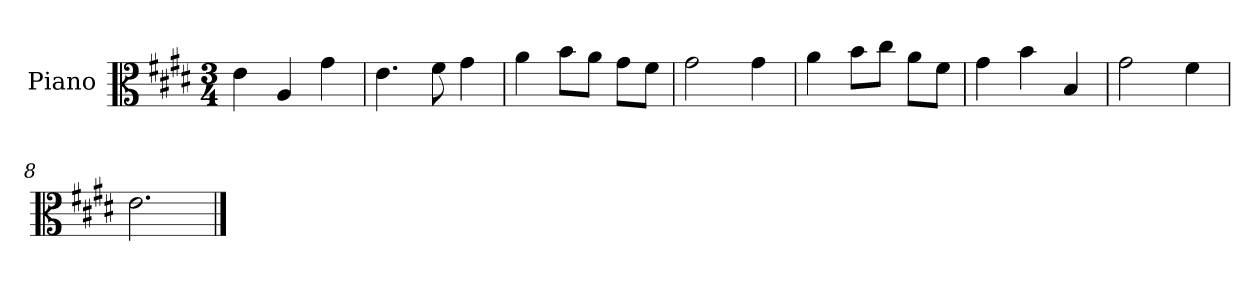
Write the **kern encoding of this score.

**kern
*part1
*staff1
*I"Piano
*I'Pno
*clefC3
*k[f#c#g#d#]
*E:
*M3/4
=1
4e\
4A/
4g#\
=2
4.e\
8f#\
4g#\
=3
4a\
8b\L
8a\J
8g#\L
8f#\J
=4
2g#\
4g#\
=5
4a\
8b\L
8cc#\J
8a\L
8f#\J
=6
4g#\
4b\
4B/
=7
2g#\
4f#\
=8
2.e\
==
*-
